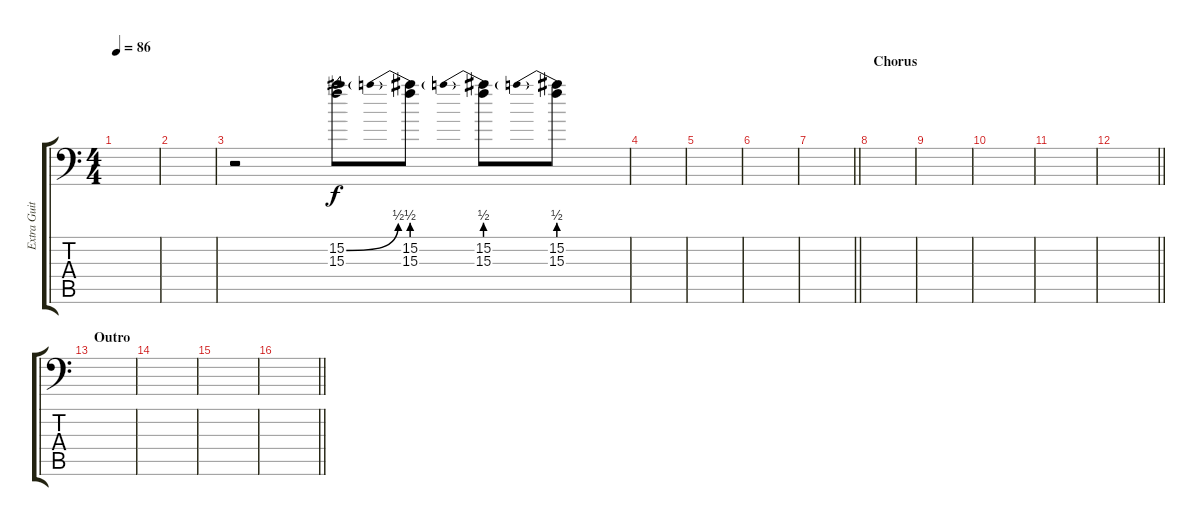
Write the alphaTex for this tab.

\track ("Extra Guitar" "Extra Guit") {instrument distortionguitar}
\staff {score tabs}
\tuning (B3 Gb3 D3 A2 E2 A1) {hide}
\ts (4 4)
\tempo 86
\clef f4
\ks c
|
|
r.2 (15.2{be (bend 0 0 60 2)} 15.3).8 (15.2{be (prebend 0 2 60 2)} 15.3).8 (15.2{be (prebend 0 2 60 2)} 15.3).8 (15.2{be (prebend 0 2 60 2)} 15.3).8 |
|
|
|
\barLineRight lightlight
|
\section ("" "Chorus")
|
|
|
|
\barLineRight lightlight
|
\section ("" "Outro")
|
|
|
\barLineRight lightlight
